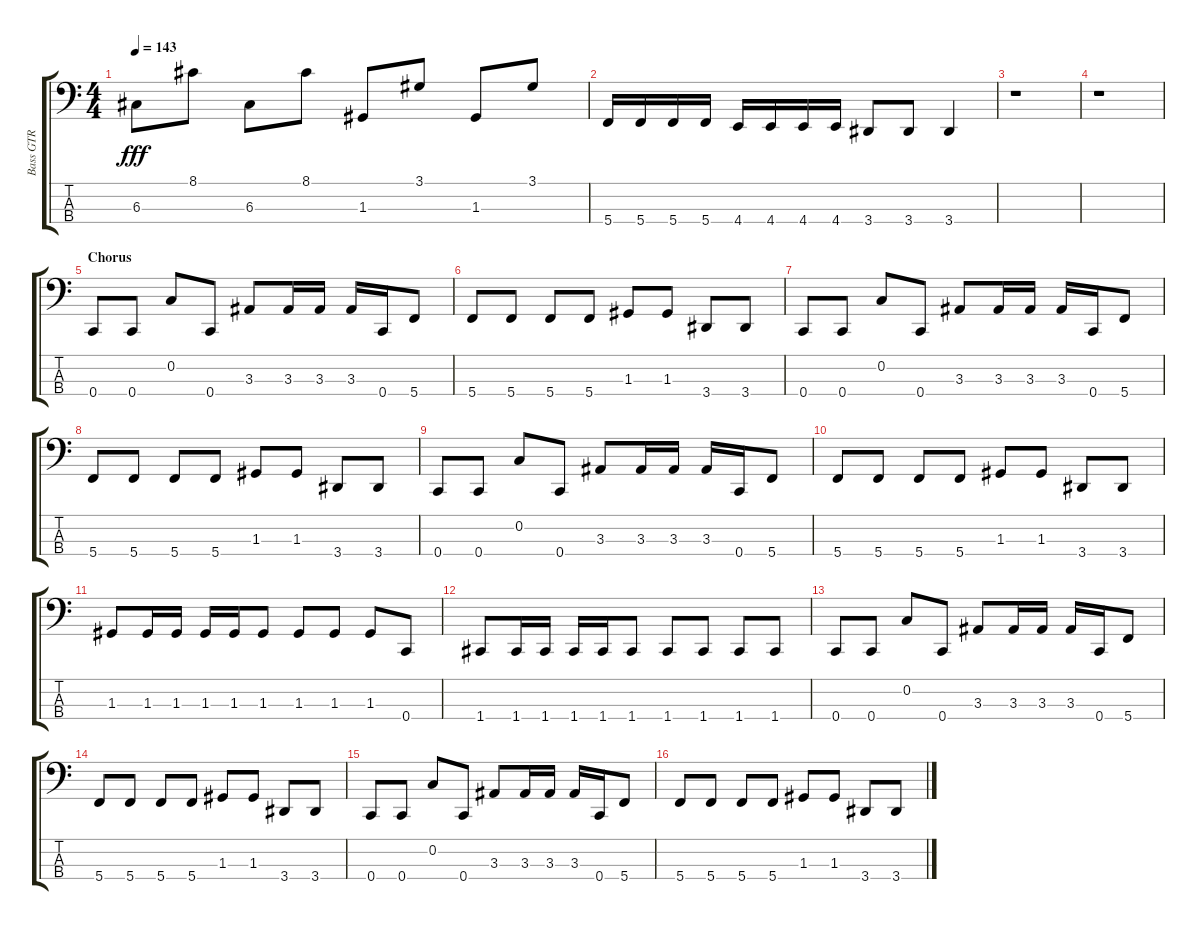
\track ("Bass GTR" "Bass GTR") {instrument electricbassfinger}
\staff {score tabs}
\tuning (F2 C2 G1 C1) {hide}
\ts (4 4)
\tempo 143
\clef f4
\ks aminor
6.3.8{dy fff} 8.1.8 6.3.8 8.1.8 1.3.8 3.1.8 1.3.8 3.1.8 |
5.4.16 5.4.16 5.4.16 5.4.16 4.4.16 4.4.16 4.4.16 4.4.16 3.4.8 3.4.8 3.4.4 |
r.1 |
r.1 |
\section ("" "Chorus")
0.4.8 0.4.8 0.2.8 0.4.8 3.3.8 3.3.16 3.3.16 3.3.16 0.4.16 5.4.8 |
5.4.8 5.4.8 5.4.8 5.4.8 1.3.8 1.3.8 3.4.8 3.4.8 |
0.4.8 0.4.8 0.2.8 0.4.8 3.3.8 3.3.16 3.3.16 3.3.16 0.4.16 5.4.8 |
5.4.8 5.4.8 5.4.8 5.4.8 1.3.8 1.3.8 3.4.8 3.4.8 |
0.4.8 0.4.8 0.2.8 0.4.8 3.3.8 3.3.16 3.3.16 3.3.16 0.4.16 5.4.8 |
5.4.8 5.4.8 5.4.8 5.4.8 1.3.8 1.3.8 3.4.8 3.4.8 |
1.3.8 1.3.16 1.3.16 1.3.16 1.3.16 1.3.8 1.3.8 1.3.8 1.3.8 0.4.8 |
1.4.8 1.4.16 1.4.16 1.4.16 1.4.16 1.4.8 1.4.8 1.4.8 1.4.8 1.4.8 |
0.4.8 0.4.8 0.2.8 0.4.8 3.3.8 3.3.16 3.3.16 3.3.16 0.4.16 5.4.8 |
5.4.8 5.4.8 5.4.8 5.4.8 1.3.8 1.3.8 3.4.8 3.4.8 |
0.4.8 0.4.8 0.2.8 0.4.8 3.3.8 3.3.16 3.3.16 3.3.16 0.4.16 5.4.8 |
5.4.8 5.4.8 5.4.8 5.4.8 1.3.8 1.3.8 3.4.8 3.4.8
